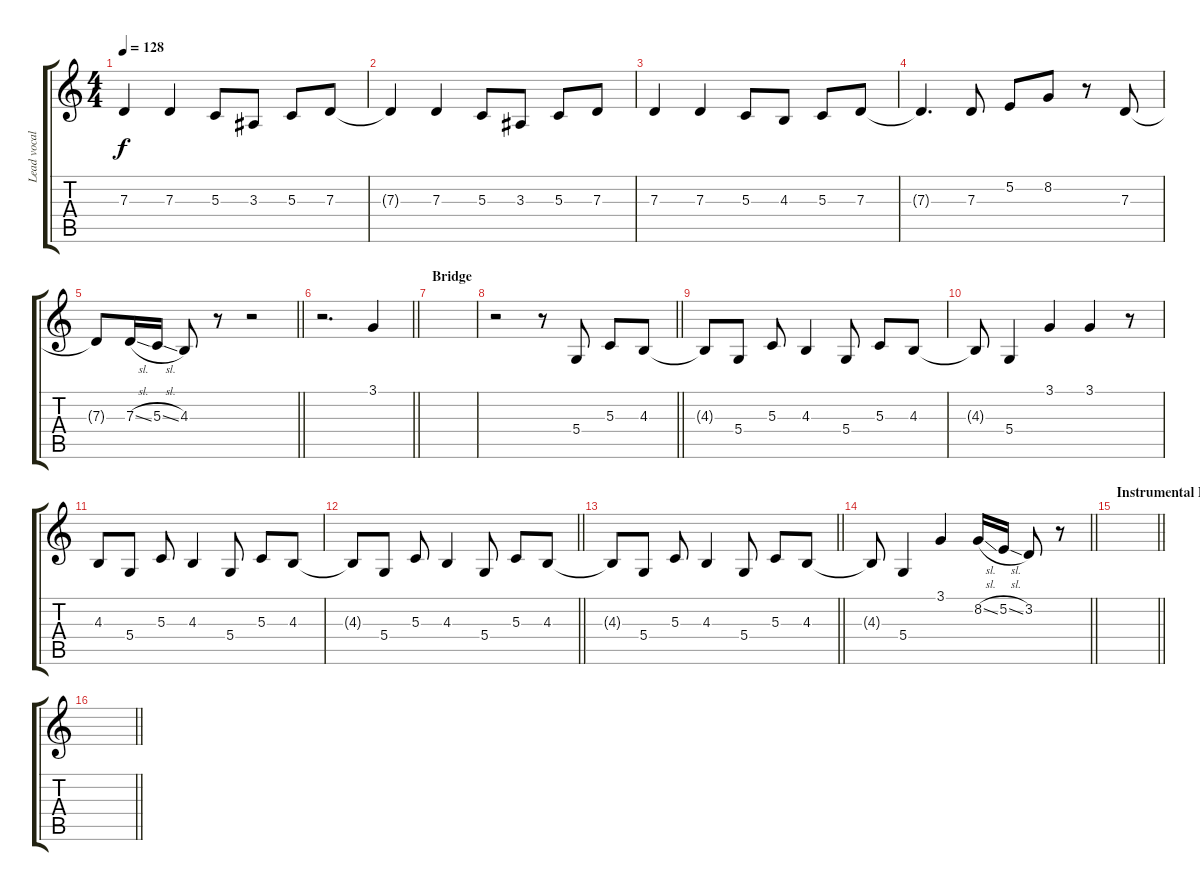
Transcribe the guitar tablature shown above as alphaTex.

\track ("Lead vocal" "Lead vocal") {instrument lead1square}
\staff {score tabs}
\tuning (E4 B3 G3 D3 A2 E2) {hide}
\ts (4 4)
\tempo 128
\clef g2
\ks c
7.3{t}.4{dy f} 7.3.4 5.3.8 3.3.8 5.3.8 7.3.8 |
7.3{t}.4 7.3.4 5.3.8 3.3.8 5.3.8 7.3.8 |
7.3.4 7.3.4 5.3.8 4.3.8 5.3.8 7.3.8 |
7.3{t}.4{d} 7.3.8 5.2.8 8.2.8 r.8 7.3.8 |
\barLineRight lightlight
7.3{t}.8 7.3{sl}.16 5.3{sl}.16 4.3.8 r.8 r.2 |
\barLineRight lightlight
r.2{d} 3.1.4 |
\section ("" "Bridge")
|
\barLineRight lightlight
r.2 r.8 5.4.8 5.3.8 4.3.8 |
4.3{t}.8 5.4.8 5.3.8 4.3.4 5.4.8 5.3.8 4.3.8 |
4.3{t}.8 5.4.4 3.1.4 3.1.4 r.8 |
4.3.8 5.4.8 5.3.8 4.3.4 5.4.8 5.3.8 4.3.8 |
\barLineRight lightlight
4.3{t}.8 5.4.8 5.3.8 4.3.4 5.4.8 5.3.8 4.3.8 |
\barLineRight lightlight
4.3{t}.8 5.4.8 5.3.8 4.3.4 5.4.8 5.3.8 4.3.8 |
\barLineRight lightlight
4.3{t}.8 5.4.4 3.1.4 8.2{sl}.16 5.2{sl}.16 3.2.8 r.8 |
\section ("" "Instrumental Break")
\barLineRight lightlight
|
\barLineRight lightlight
